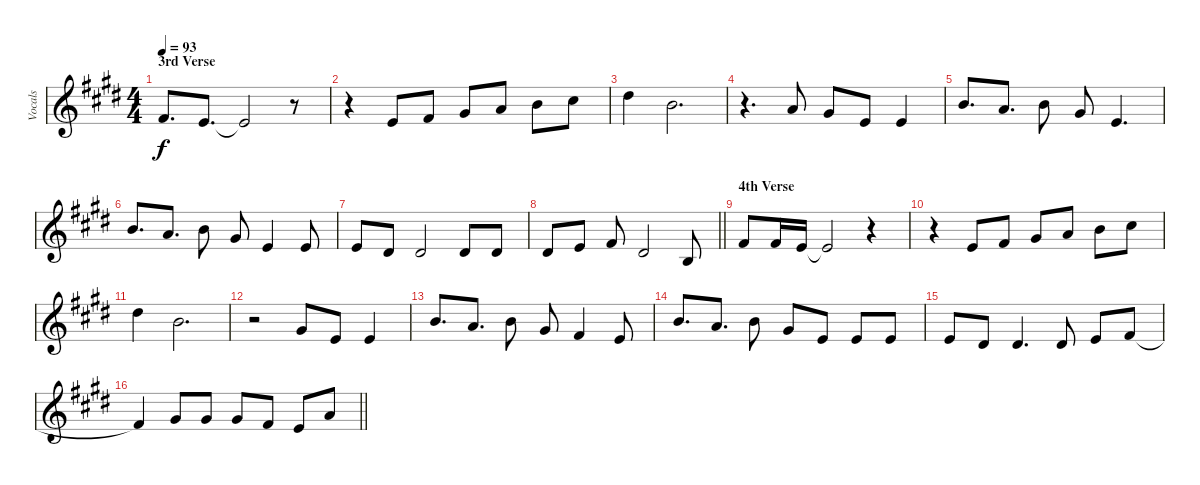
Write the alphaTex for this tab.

\track ("Vocals" "Vocals") {instrument oboe}
\staff {score}
\tuning (E4 B3 G3 D3 A2 E2) {hide}
\ts (4 4)
\section ("" "3rd Verse")
\tempo 93
\clef g2
\ks c#minor
2.1.8{d dy f} 0.1.8{d} 0.1{t}.2 r.8 |
r.4 0.1.8 2.1.8 4.1.8 5.1.8 7.1.8 9.1.8 |
11.1.4 12.2.2{d} |
r.4{d} 10.2.8 9.2.8 9.3.8 9.3.4 |
7.1.8{d} 5.1.8{d} 7.1.8 4.1.8 0.1.4{d} |
7.1.8{d} 5.1.8{d} 7.1.8 4.1.8 0.1.4 0.1.8 |
0.1.8 4.2.8 4.2.2 4.2.8 4.2.8 |
\barLineRight lightlight
4.2.8 0.1.8 2.1.8 4.2.2 0.2.8 |
\section ("" "4th Verse")
2.1.8 2.1.16 0.1.16 0.1{t}.2 r.4 |
r.4 0.1.8 2.1.8 4.1.8 5.1.8 7.1.8 9.1.8 |
11.1.4 12.2.2{d} |
r.2 13.3.8 14.4.8 14.4.4 |
12.2.8{d} 14.3.8{d} 12.2.8 13.3.8 11.3.4 9.3.8 |
7.1.8{d} 5.1.8{d} 7.1.8 4.1.8 0.1.8 0.1.8 0.1.8 |
0.1.8 4.2.8 4.2.4{d} 4.2.8 0.1.8 2.1.8 |
\barLineRight lightlight
2.1{t}.4 4.1.8 4.1.8 4.1.8 2.1.8 0.1.8 5.1.8
